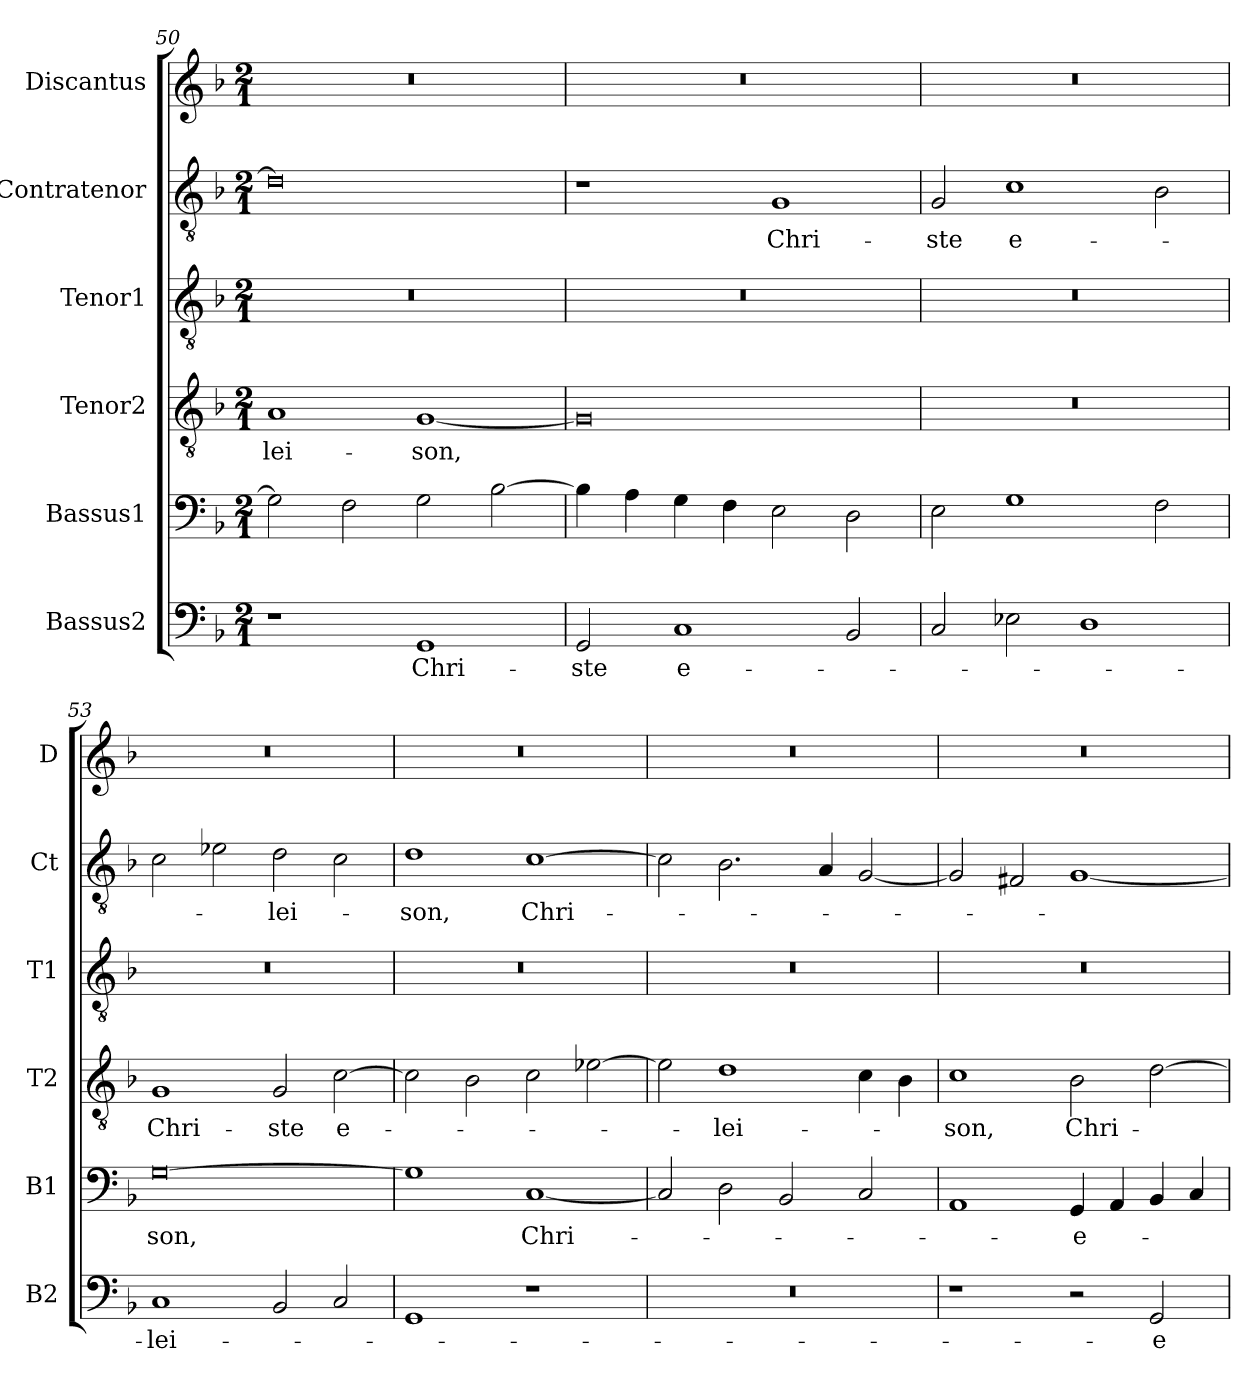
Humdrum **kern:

**kern	**text	**kern	**text	**kern	**text	**kern	**kern	**text	**kern
*part6	*part6	*part5	*part5	*part4	*part4	*part3	*part2	*part2	*part1
*staff6	*staff6	*staff5	*staff5	*staff4	*staff4	*staff3	*staff2	*staff2	*staff1
*I"Bassus2	*	*I"Bassus1	*	*I"Tenor2	*	*I"Tenor1	*I"Contratenor	*	*I"Discantus
*I'B2	*	*I'B1	*	*I'T2	*	*I'T1	*I'Ct	*	*I'D
*clefF4	*	*clefF4	*	*clefGv2	*	*clefGv2	*clefGv2	*	*clefG2
*k[b-]	*	*k[b-]	*	*k[b-]	*	*k[b-]	*k[b-]	*	*k[b-]
*M2/1	*	*M2/1	*	*M2/1	*	*M2/1	*M2/1	*	*M2/1
=50	=50	=50	=50	=50	=50	=50	=50	=50	=50
1r	.	2G]	.	1A	-lei-	0r	0d]	.	0r
.	.	2F	.	.	.	.	.	.	.
1GG	Chri-	2G	.	[1G	-son,	.	.	.	.
.	.	[2B-	.	.	.	.	.	.	.
=51	=51	=51	=51	=51	=51	=51	=51	=51	=51
2GG	-ste	4B-]	.	0G]	.	0r	1r	.	0r
.	.	4A	.	.	.	.	.	.	.
1C	e-	4G	.	.	.	.	.	.	.
.	.	4F	.	.	.	.	.	.	.
.	.	2E	.	.	.	.	1G	Chri-	.
2BB-	.	2D	.	.	.	.	.	.	.
=52	=52	=52	=52	=52	=52	=52	=52	=52	=52
2C	.	2E	.	0r	.	0r	2G	-ste	0r
2E-X	.	1G	.	.	.	.	1c	e-	.
1D	.	.	.	.	.	.	.	.	.
.	.	2F	.	.	.	.	2B-	.	.
=53	=53	=53	=53	=53	=53	=53	=53	=53	=53
1C	-lei-	[0G	-son,	1G	Chri-	0r	2c	.	0r
.	.	.	.	.	.	.	2e-X	.	.
2BB-	.	.	.	2G	-ste	.	2d	-lei-	.
2C	.	.	.	[2c	e-	.	2c	.	.
=54	=54	=54	=54	=54	=54	=54	=54	=54	=54
1GG	.	1G]	.	2c]	.	0r	1d	-son,	0r
.	.	.	.	2B-	.	.	.	.	.
1r	.	[1C	Chri-	2c	.	.	[1c	Chri-	.
.	.	.	.	[2e-X	.	.	.	.	.
=55	=55	=55	=55	=55	=55	=55	=55	=55	=55
0r	.	2C]	.	2e-]	.	0r	2c]	.	0r
.	.	2D	.	1d	-lei-	.	2.B-	.	.
.	.	2BB-	.	.	.	.	.	.	.
.	.	.	.	.	.	.	4A	.	.
.	.	2C	.	4c	.	.	[2G	.	.
.	.	.	.	4B-	.	.	.	.	.
=56	=56	=56	=56	=56	=56	=56	=56	=56	=56
1r	.	1AA	.	1c	-son,	0r	2G]	.	0r
.	.	.	.	.	.	.	2F#X	.	.
2r	.	4GG	-e-	2B-	Chri-	.	[1G	.	.
.	.	4AA	.	.	.	.	.	.	.
2GG	-e-	4BB-	.	[2d	.	.	.	.	.
.	.	4C	.	.	.	.	.	.	.
=	=	=	=	=	=	=	=	=	=
*-	*-	*-	*-	*-	*-	*-	*-	*-	*-
